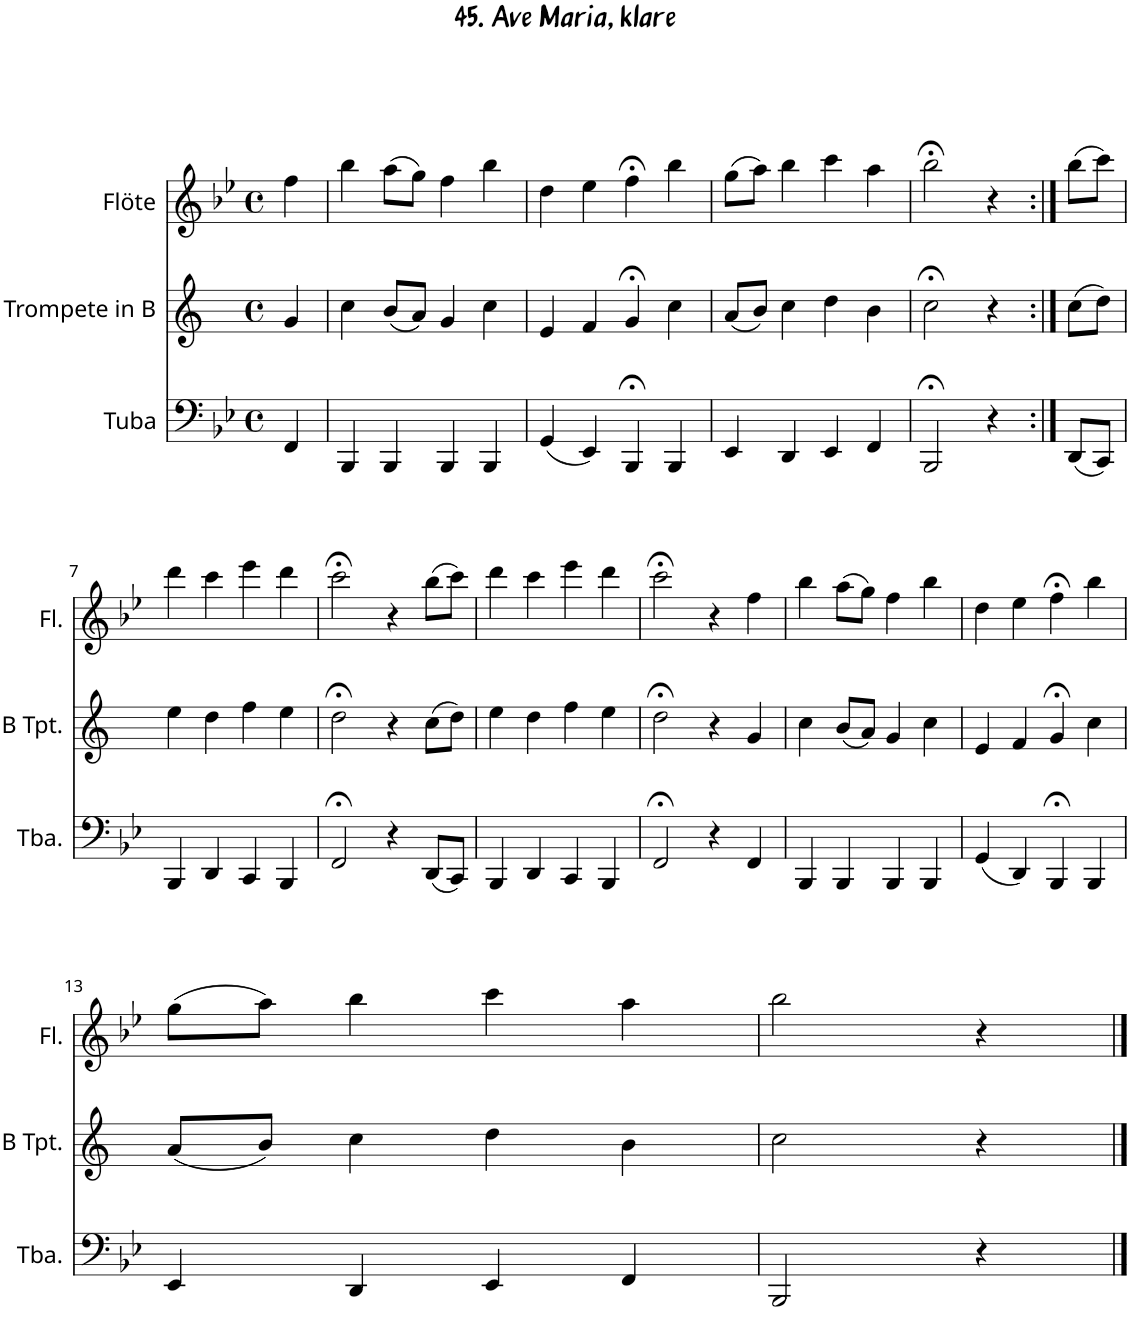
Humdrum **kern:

**kern	**kern	**kern
*part3	*part2	*part1
*staff3	*staff2	*staff1
*I"Tuba	*I"Trompete in B	*I"Flöte
*I'Tba.	*	*I'Fl.
*clefF4	*clefG2	*clefG2
*	*Trd1c2	*
*k[b-e-]	*k[]	*k[b-e-]
*M4/4	*M4/4	*M4/4
*met(c)	*met(c)	*met(c)
=1	=1	=1
4FF/	4g/	4ff\
=2	=2	=2
4BBB-/	4cc\	4bb-\
4BBB-/	(8b/L	(8aa\L
.	8a/J)	8gg\J)
4BBB-/	4g/	4ff\
4BBB-/	4cc\	4bb-\
=3	=3	=3
(4GG/	4e/	4dd\
4EE-/)	4f/	4ee-\
4BBB-;</	4g;</	4ff;<\
4BBB-/	4cc\	4bb-\
=4	=4	=4
4EE-/	(8a/L	(8gg\L
.	8b/J)	8aa\J)
4DD/	4cc\	4bb-\
4EE-/	4dd\	4ccc\
4FF/	4b\	4aa\
=5	=5	=5
2BBB-;</	2cc;<\	2bb-;<\
4r	4r	4r
=6:|!	=6:|!	=6:|!
(8DD/L	(8cc\L	(8bb-\L
8CC/J)	8dd\J)	8ccc\J)
!!LO:LB:g=z
=7	=7	=7
4BBB-/	4ee\	4ddd\
4DD/	4dd\	4ccc\
4CC/	4ff\	4eee-\
4BBB-/	4ee\	4ddd\
=8	=8	=8
2FF;</	2dd;<\	2ccc;<\
4r	4r	4r
(8DD/L	(8cc\L	(8bb-\L
8CC/J)	8dd\J)	8ccc\J)
=9	=9	=9
4BBB-/	4ee\	4ddd\
4DD/	4dd\	4ccc\
4CC/	4ff\	4eee-\
4BBB-/	4ee\	4ddd\
=10	=10	=10
2FF;</	2dd;<\	2ccc;<\
4r	4r	4r
4FF/	4g/	4ff\
=11	=11	=11
4BBB-/	4cc\	4bb-\
4BBB-/	(8b/L	(8aa\L
.	8a/J)	8gg\J)
4BBB-/	4g/	4ff\
4BBB-/	4cc\	4bb-\
=12	=12	=12
(4GG/	4e/	4dd\
4DD/)	4f/	4ee-\
4BBB-;</	4g;</	4ff;<\
4BBB-/	4cc\	4bb-\
!!LO:LB:g=z
=13	=13	=13
4EE-/	(8a/L	(8gg\L
.	8b/J)	8aa\J)
4DD/	4cc\	4bb-\
4EE-/	4dd\	4ccc\
4FF/	4b\	4aa\
=14	=14	=14
2BBB-/	2cc\	2bb-\
4r	4r	4r
==	==	==
*-	*-	*-
